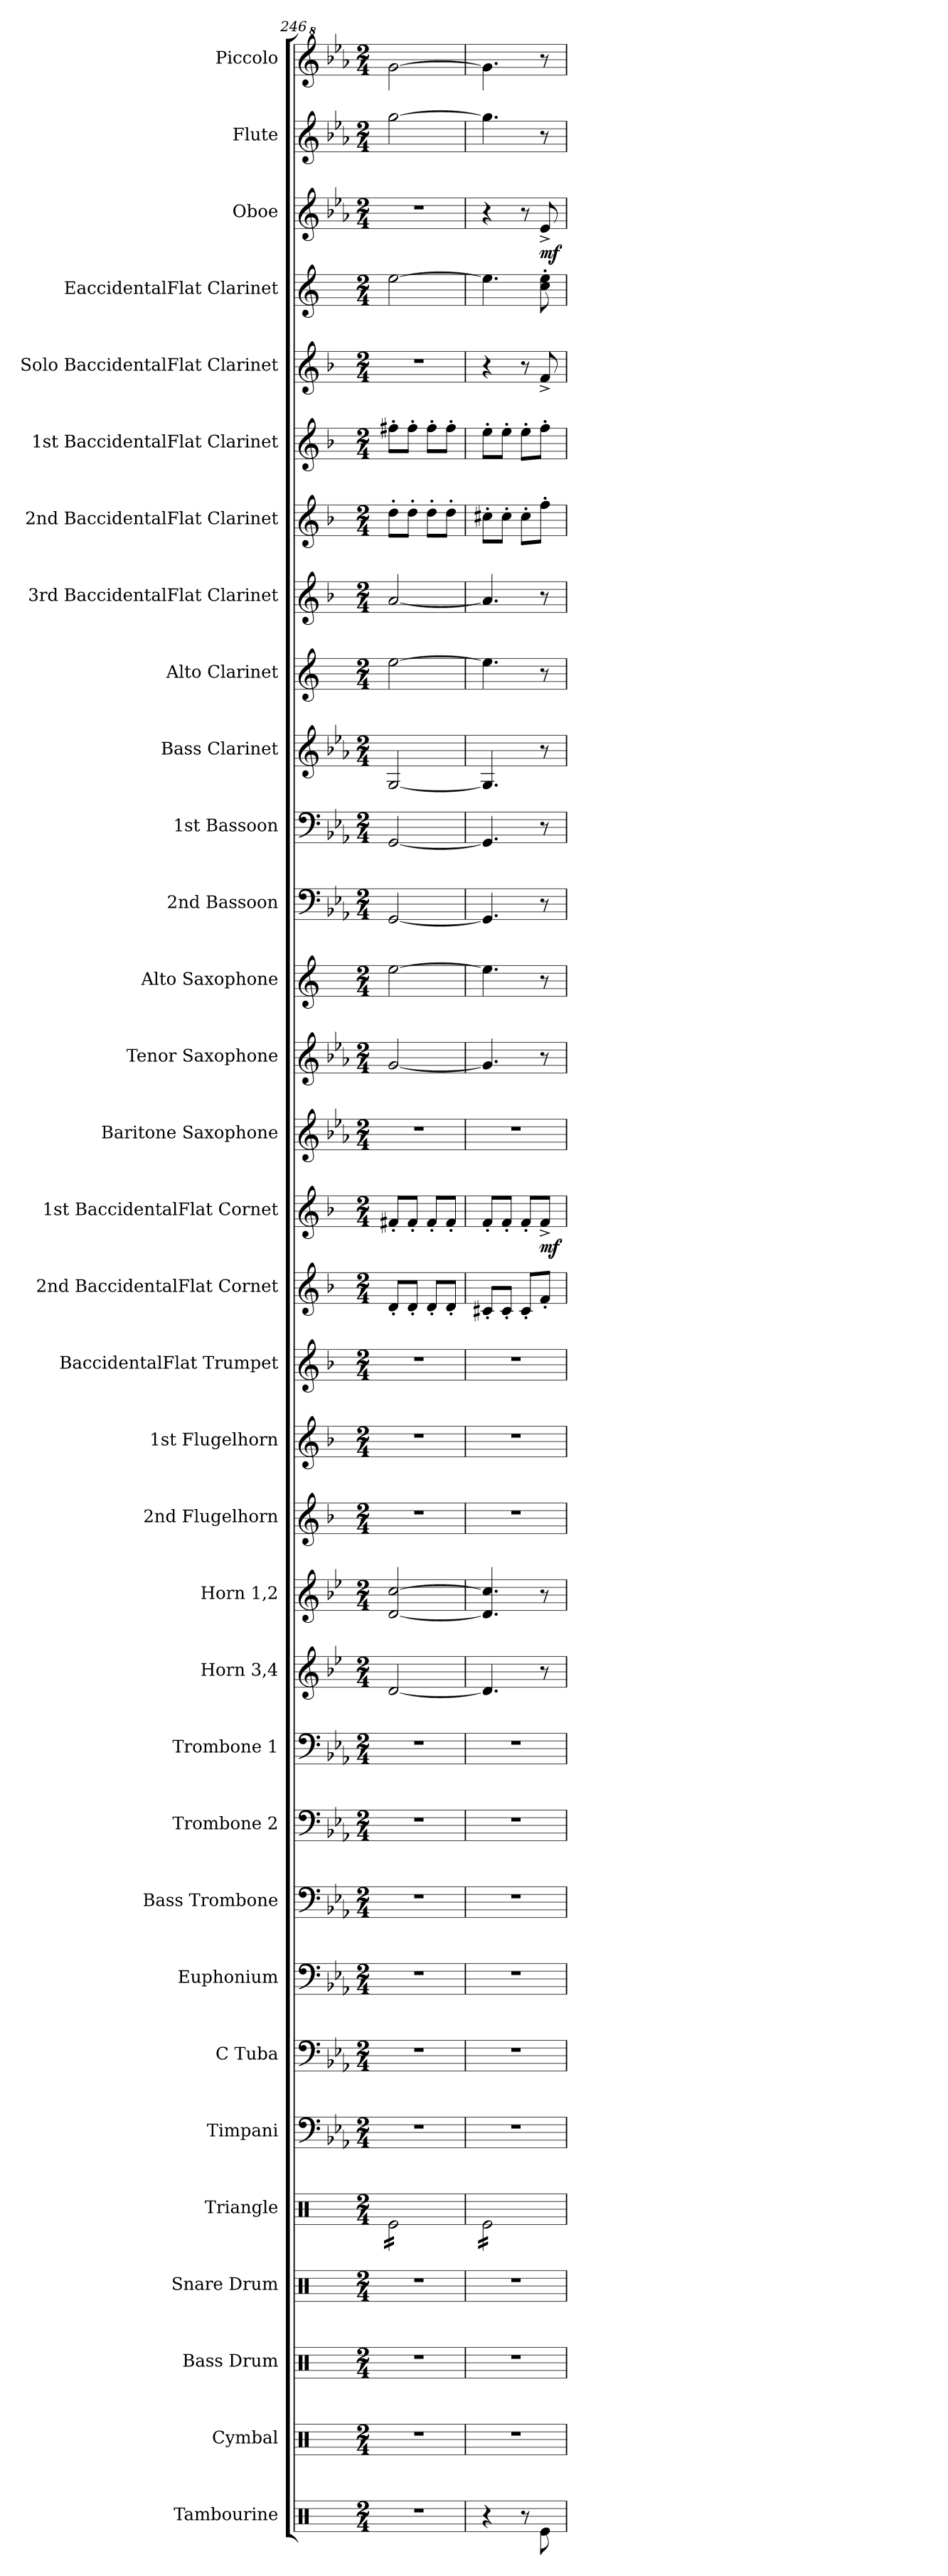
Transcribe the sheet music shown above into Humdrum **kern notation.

**kern	**kern	**kern	**kern	**kern	**kern	**kern	**kern	**kern	**kern	**kern	**kern	**kern	**kern	**kern	**kern	**kern	**kern	**dynam	**kern	**kern	**kern	**kern	**kern	**kern	**kern	**kern	**kern	**kern	**kern	**kern	**kern	**dynam	**kern	**kern
*part33	*part32	*part31	*part30	*part29	*part28	*part27	*part26	*part25	*part24	*part23	*part22	*part21	*part20	*part19	*part18	*part17	*part16	*part16	*part15	*part14	*part13	*part12	*part11	*part10	*part9	*part8	*part7	*part6	*part5	*part4	*part3	*part3	*part2	*part1
*staff33	*staff32	*staff31	*staff30	*staff29	*staff28	*staff27	*staff26	*staff25	*staff24	*staff23	*staff22	*staff21	*staff20	*staff19	*staff18	*staff17	*staff16	*staff16	*staff15	*staff14	*staff13	*staff12	*staff11	*staff10	*staff9	*staff8	*staff7	*staff6	*staff5	*staff4	*staff3	*staff3	*staff2	*staff1
*I"Tambourine	*I"Cymbal	*I"Bass Drum	*I"Snare Drum	*I"Triangle	*I"Timpani	*I"C Tuba	*I"Euphonium	*I"Bass Trombone	*I"Trombone 2	*I"Trombone 1	*I"Horn 3,4	*I"Horn 1,2	*I"2nd Flugelhorn	*I"1st Flugelhorn	*I"BaccidentalFlat Trumpet	*I"2nd BaccidentalFlat Cornet	*I"1st BaccidentalFlat Cornet	*	*I"Baritone Saxophone	*I"Tenor Saxophone	*I"Alto Saxophone	*I"2nd Bassoon	*I"1st Bassoon	*I"Bass Clarinet	*I"Alto Clarinet	*I"3rd BaccidentalFlat Clarinet	*I"2nd BaccidentalFlat Clarinet	*I"1st BaccidentalFlat Clarinet	*I"Solo BaccidentalFlat Clarinet	*I"EaccidentalFlat Clarinet	*I"Oboe	*	*I"Flute	*I"Piccolo
*I'Tamb.	*I'Cym.	*I'B. Dr.	*I'Sn. Dr.	*I'Trgl.	*I'Timp.	*I'C Tu.	*I'Eu.	*I'B. Trb.	*I'Trb. 2	*I'Trb. 1	*I'Hn. 3,4	*I'Hn. 1,2	*I'2nd Flghn.	*I'1st Flghn.	*I'BaccidentalFlat Tpt.	*I'2nd BaccidentalFlat Cnt.	*I'1st BaccidentalFlat Cnt.	*	*I'Bar. Sax.	*I'T. Sax.	*I'A. Sax.	*I'2nd Bsn.	*I'1st Bsn.	*I'B. Cl.	*I'A. Cl.	*I'3rd BaccidentalFlat Cl.	*I'2nd BaccidentalFlat Cl.	*I'1st BaccidentalFlat Cl.	*I'Solo BaccidentalFlat Cl.	*I'EaccidentalFlat Cl.	*I'Ob.	*	*I'Fl.	*I'Picc.
!!LO:PB:g=z
*clefX	*clefX	*clefX	*clefX	*clefX	*clefF4	*clefF4	*clefF4	*clefF4	*clefF4	*clefF4	*clefG2	*clefG2	*clefG2	*clefG2	*clefG2	*clefG2	*clefG2	*	*clefG2	*clefG2	*clefG2	*clefF4	*clefF4	*clefG2	*clefG2	*clefG2	*clefG2	*clefG2	*clefG2	*clefG2	*clefG2	*	*clefG2	*clefG^2
*	*	*	*	*	*	*	*	*	*	*	*ITrd4c7	*ITrd4c7	*ITrd1c2	*ITrd1c2	*ITrd1c2	*ITrd1c2	*ITrd1c2	*	*ITrd12c21	*ITrd8c14	*ITrd5c9	*	*	*ITrd8c14	*ITrd5c9	*ITrd1c2	*ITrd1c2	*ITrd1c2	*ITrd1c2	*ITrd-2c-3	*	*	*	*ITrd-7c-12
*k[]	*k[]	*k[]	*k[]	*k[]	*k[b-e-a-]	*k[b-e-a-]	*k[b-e-a-]	*k[b-e-a-]	*k[b-e-a-]	*k[b-e-a-]	*k[b-e-a-]	*k[b-e-a-]	*k[b-e-a-]	*k[b-e-a-]	*k[b-e-a-]	*k[b-e-a-]	*k[b-e-a-]	*	*k[b-e-a-]	*k[b-e-a-]	*k[b-e-a-]	*k[b-e-a-]	*k[b-e-a-]	*k[b-e-a-]	*k[b-e-a-]	*k[b-e-a-]	*k[b-e-a-]	*k[b-e-a-]	*k[b-e-a-]	*k[b-e-a-]	*k[b-e-a-]	*	*k[b-e-a-]	*k[b-e-a-]
*M2/4	*M2/4	*M2/4	*M2/4	*M2/4	*M2/4	*M2/4	*M2/4	*M2/4	*M2/4	*M2/4	*M2/4	*M2/4	*M2/4	*M2/4	*M2/4	*M2/4	*M2/4	*	*M2/4	*M2/4	*M2/4	*M2/4	*M2/4	*M2/4	*M2/4	*M2/4	*M2/4	*M2/4	*M2/4	*M2/4	*M2/4	*	*M2/4	*M2/4
=246	=246	=246	=246	=246	=246	=246	=246	=246	=246	=246	=246	=246	=246	=246	=246	=246	=246	=246	=246	=246	=246	=246	=246	=246	=246	=246	=246	=246	=246	=246	=246	=246	=246	=246
*	*	*	*	*tremolo	*	*	*	*	*	*	*	*	*	*	*	*	*	*	*	*	*	*	*	*	*	*	*	*	*	*	*	*	*	*
2r	2r	2r	2r	16Re\LL	2r	2r	2r	2r	2r	2r	[2G/	[2G/ [2f/	2r	2r	2r	8c'/L	8en'/L	.	2r	[2G/	[2g\	[2GG/	[2GG/	[2GG/	[2g\	[2g/	8cc'\L	8een'\L	2r	[2gg\	2r	.	[2gg\	[2ggg\
.	.	.	.	16Re\	.	.	.	.	.	.	.	.	.	.	.	.	.	.	.	.	.	.	.	.	.	.	.	.	.	.	.	.	.	.
.	.	.	.	16Re\	.	.	.	.	.	.	.	.	.	.	.	8c'/J	8e'/J	.	.	.	.	.	.	.	.	.	8cc'\J	8ee'\J	.	.	.	.	.	.
.	.	.	.	16Re\	.	.	.	.	.	.	.	.	.	.	.	.	.	.	.	.	.	.	.	.	.	.	.	.	.	.	.	.	.	.
.	.	.	.	16Re\	.	.	.	.	.	.	.	.	.	.	.	8c'/L	8e'/L	.	.	.	.	.	.	.	.	.	8cc'\L	8ee'\L	.	.	.	.	.	.
.	.	.	.	16Re\	.	.	.	.	.	.	.	.	.	.	.	.	.	.	.	.	.	.	.	.	.	.	.	.	.	.	.	.	.	.
.	.	.	.	16Re\	.	.	.	.	.	.	.	.	.	.	.	8c'/J	8e'/J	.	.	.	.	.	.	.	.	.	8cc'\J	8ee'\J	.	.	.	.	.	.
.	.	.	.	16Re\JJ	.	.	.	.	.	.	.	.	.	.	.	.	.	.	.	.	.	.	.	.	.	.	.	.	.	.	.	.	.	.
=247	=247	=247	=247	=247	=247	=247	=247	=247	=247	=247	=247	=247	=247	=247	=247	=247	=247	=247	=247	=247	=247	=247	=247	=247	=247	=247	=247	=247	=247	=247	=247	=247	=247	=247
4r	2r	2r	2r	16Re\LL	2r	2r	2r	2r	2r	2r	4.G/]	4.G/] 4.f/]	2r	2r	2r	8Bn'/L	8e-'/L	.	2r	4.G/]	4.g\]	4.GG/]	4.GG/]	4.GG/]	4.g\]	4.g/]	8bn'\L	8dd'\L	4r	4.gg\]	4r	.	4.gg\]	4.ggg\]
.	.	.	.	16Re\	.	.	.	.	.	.	.	.	.	.	.	.	.	.	.	.	.	.	.	.	.	.	.	.	.	.	.	.	.	.
.	.	.	.	16Re\	.	.	.	.	.	.	.	.	.	.	.	8B'/J	8e-'/J	.	.	.	.	.	.	.	.	.	8b'\J	8dd'\J	.	.	.	.	.	.
.	.	.	.	16Re\	.	.	.	.	.	.	.	.	.	.	.	.	.	.	.	.	.	.	.	.	.	.	.	.	.	.	.	.	.	.
8r	.	.	.	16Re\	.	.	.	.	.	.	.	.	.	.	.	8B'/L	8e-'/L	.	.	.	.	.	.	.	.	.	8b'\L	8dd'\L	8r	.	8r	.	.	.
.	.	.	.	16Re\	.	.	.	.	.	.	.	.	.	.	.	.	.	.	.	.	.	.	.	.	.	.	.	.	.	.	.	.	.	.
!	!	!	!	!	!	!	!	!	!	!	!	!	!	!	!	!	!	!LO:DY:b	!	!	!	!	!	!	!	!	!	!	!	!	!	!LO:DY:b	!	!
8Re\	.	.	.	16Re\	.	.	.	.	.	.	8r	8r	.	.	.	8e-'/J	8e-^/J	mf	.	8r	8r	8r	8r	8r	8r	8r	8ee-'\J	8ee-'\J	8e-^/	8ee-\' 8gg\'	8e-^/	mf	8r	8r
.	.	.	.	16Re\JJ	.	.	.	.	.	.	.	.	.	.	.	.	.	.	.	.	.	.	.	.	.	.	.	.	.	.	.	.	.	.
*	*	*	*	*Xtremolo	*	*	*	*	*	*	*	*	*	*	*	*	*	*	*	*	*	*	*	*	*	*	*	*	*	*	*	*	*	*
=	=	=	=	=	=	=	=	=	=	=	=	=	=	=	=	=	=	=	=	=	=	=	=	=	=	=	=	=	=	=	=	=	=	=
*-	*-	*-	*-	*-	*-	*-	*-	*-	*-	*-	*-	*-	*-	*-	*-	*-	*-	*-	*-	*-	*-	*-	*-	*-	*-	*-	*-	*-	*-	*-	*-	*-	*-	*-
